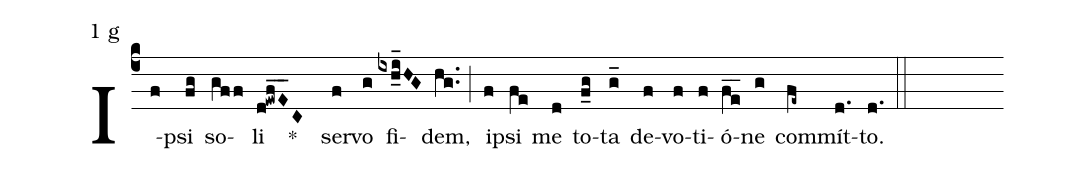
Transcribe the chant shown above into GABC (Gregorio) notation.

mode:1 g;
%%
(c4) I(f)psi(fg) so(gff)li(d!ewfE__C ) *() ser(f)vo(g) fi(ixh_i_HG)dem,(hg..) (;) i(f)psi(fe) me(d) to(f_g)ta(g_) de(f)vo(f)ti(f)ó(fe__)ne(g) com(fe~)mít(d.)to.(d.) (::)
